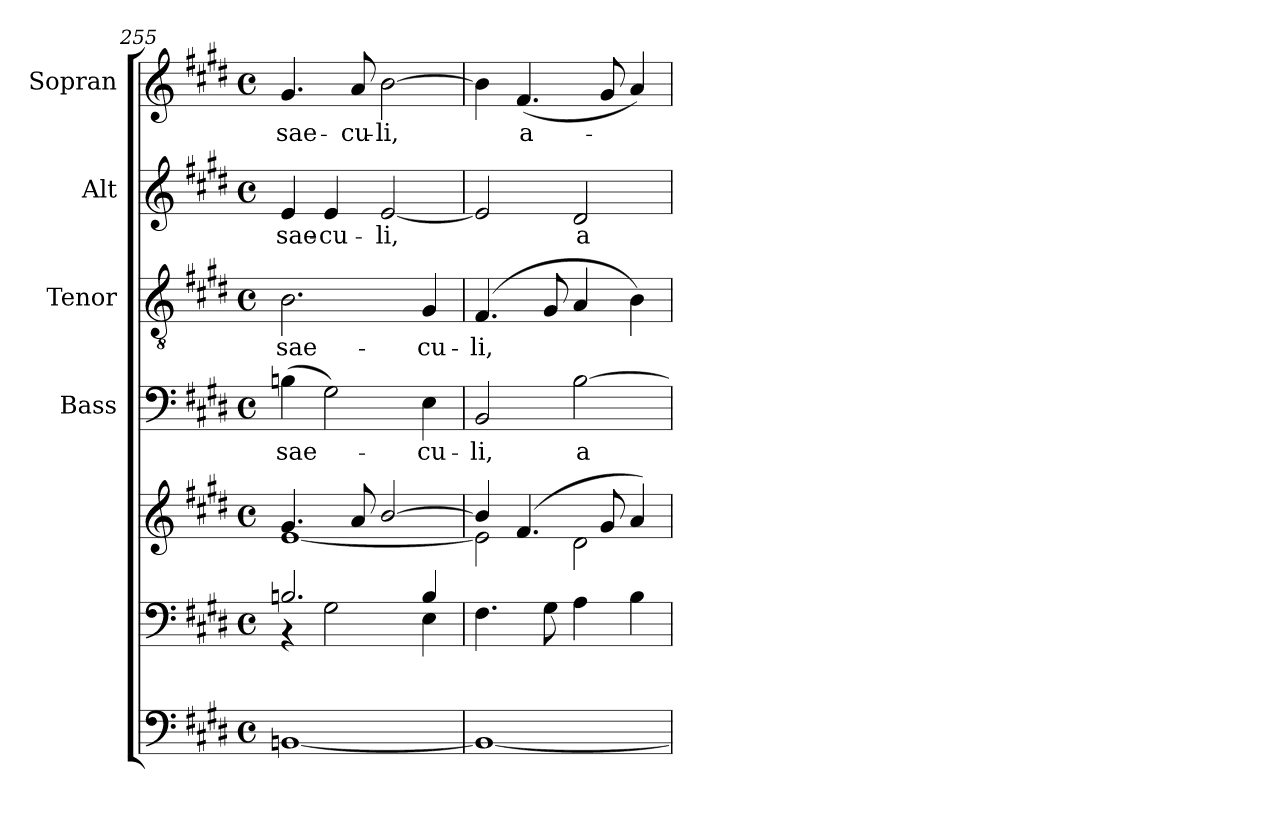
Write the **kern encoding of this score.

**kern	**kern	**kern	**kern	**text	**kern	**text	**kern	**text	**kern	**text
*part6	*part5	*part5	*part4	*part4	*part3	*part3	*part2	*part2	*part1	*part1
*staff7	*staff6	*staff5	*staff4	*staff4	*staff3	*staff3	*staff2	*staff2	*staff1	*staff1
*	*	*	*I"Bass	*	*I"Tenor	*	*I"Alt	*	*I"Sopran	*
*	*	*	*I'B.	*	*I'T.	*	*I'A.	*	*I'S.	*
!!LO:PB:g=z
*clefF4	*clefF4	*clefG2	*clefF4	*	*clefGv2	*	*clefG2	*	*clefG2	*
*ITrd7c12	*	*	*	*	*	*	*	*	*	*
*k[f#c#g#d#]	*k[f#c#g#d#]	*k[f#c#g#d#]	*k[f#c#g#d#]	*	*k[f#c#g#d#]	*	*k[f#c#g#d#]	*	*k[f#c#g#d#]	*
*E:	*E:	*E:	*E:	*	*E:	*	*E:	*	*E:	*
*M4/4	*M4/4	*M4/4	*M4/4	*	*M4/4	*	*M4/4	*	*M4/4	*
*met(c)	*met(c)	*met(c)	*met(c)	*	*met(c)	*	*met(c)	*	*met(c)	*
=255	=255	=255	=255	=255	=255	=255	=255	=255	=255	=255
*	*^	*^	*	*	*	*	*	*	*	*
!	!	!	!	!	!	!LO:LY:b	!	!LO:LY:b	!	!LO:LY:b	!	!LO:LY:b
[1BBBn	2.Bn/	4r	4.g#/	[<1e	(>4Bn\	sae-	2.B\	sae-	4e/	sae-	4.g#/	sae-
!	!	!	!	!	!	!	!	!	!	!LO:LY:b	!	!
.	.	2G#\	.	.	2G#\)	.	.	.	4e/	-cu-	.	.
!	!	!	!	!	!	!	!	!	!	!	!	!LO:LY:b
.	.	.	8a/	.	.	.	.	.	.	.	8a/	-cu-
!	!	!	!	!	!	!	!	!	!	!LO:LY:b	!	!LO:LY:b
.	.	.	[>2b/	.	.	.	.	.	[2e/	-li,	[2b\	-li,
!	!	!	!	!	!	!LO:LY:b	!	!LO:LY:b	!	!	!	!
.	4B/	4E\	.	.	4E\	-cu-	4G#/	-cu-	.	.	.	.
=256	=256	=256	=256	=256	=256	=256	=256	=256	=256	=256	=256	=256
!	!	!	!	!	!	!LO:LY:b	!	!LO:LY:b	!	!	!	!
*	*v	*v	*	*	*	*	*	*	*	*	*	*
1BBB_	4.F#\	4b/]	2e\]	2BB/	-li,	(4.F#/	-li,	2e/]	.	4b\]	.
!	!	!	!	!	!	!	!	!	!	!	!LO:LY:b
.	.	(4.f#/	.	.	.	.	.	.	.	(<4.f#/	a-
.	8G#\	.	.	.	.	8G#/	.	.	.	.	.
!	!	!	!	!	!LO:LY:b	!	!	!	!LO:LY:b	!	!
.	4A\	.	2d#\	[2B\	a-	4A/	.	2d#/	a-	.	.
.	.	8g#/	.	.	.	.	.	.	.	8g#/	.
.	4B\	4a/)	.	.	.	4B\)	.	.	.	4a/)	.
*	*	*v	*v	*	*	*	*	*	*	*	*
=	=	=	=	=	=	=	=	=	=	=
*-	*-	*-	*-	*-	*-	*-	*-	*-	*-	*-
